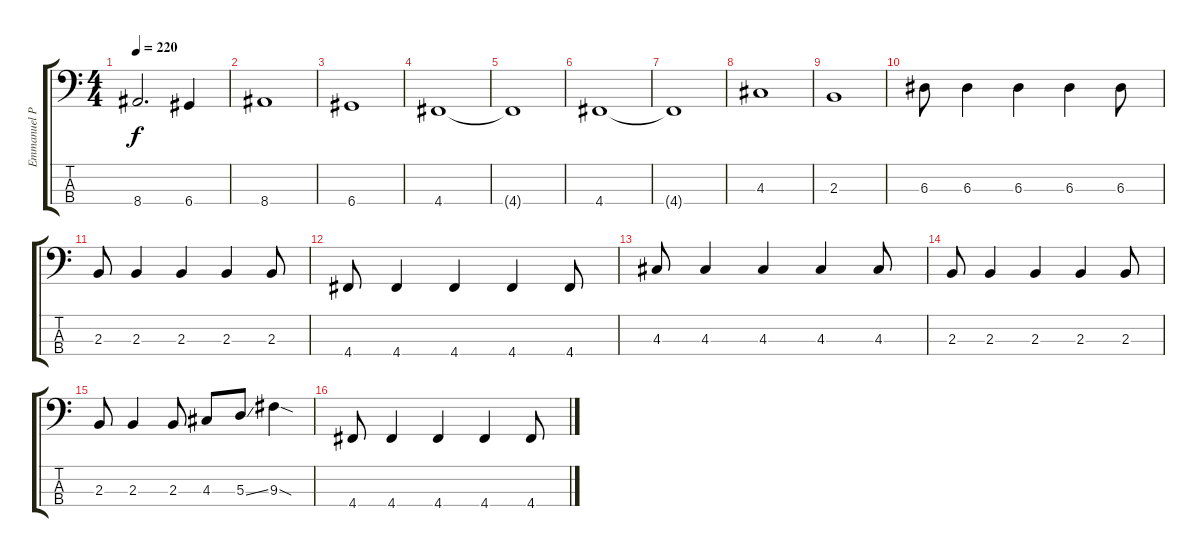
\track ("Emmanuel Poutet " "Emmanuel P") {instrument electricbassfinger}
\staff {score tabs}
\tuning (G2 D2 A1 D1) {hide}
\ts (4 4)
\tempo 220
\clef f4
\ks c
8.4.2{d dy f} 6.4.4 |
8.4.1 |
6.4.1 |
4.4.1 |
4.4{t}.1 |
4.4.1 |
4.4{t}.1 |
4.3.1 |
2.3.1 |
6.3.8 6.3.4 6.3.4 6.3.4 6.3.8 |
2.3.8 2.3.4 2.3.4 2.3.4 2.3.8 |
4.4.8 4.4.4 4.4.4 4.4.4 4.4.8 |
4.3.8 4.3.4 4.3.4 4.3.4 4.3.8 |
2.3.8 2.3.4 2.3.4 2.3.4 2.3.8 |
2.3.8 2.3.4 2.3.8 4.3.8 5.3{ss}.8 9.3{sod}.4 |
4.4.8 4.4.4 4.4.4 4.4.4 4.4.8
